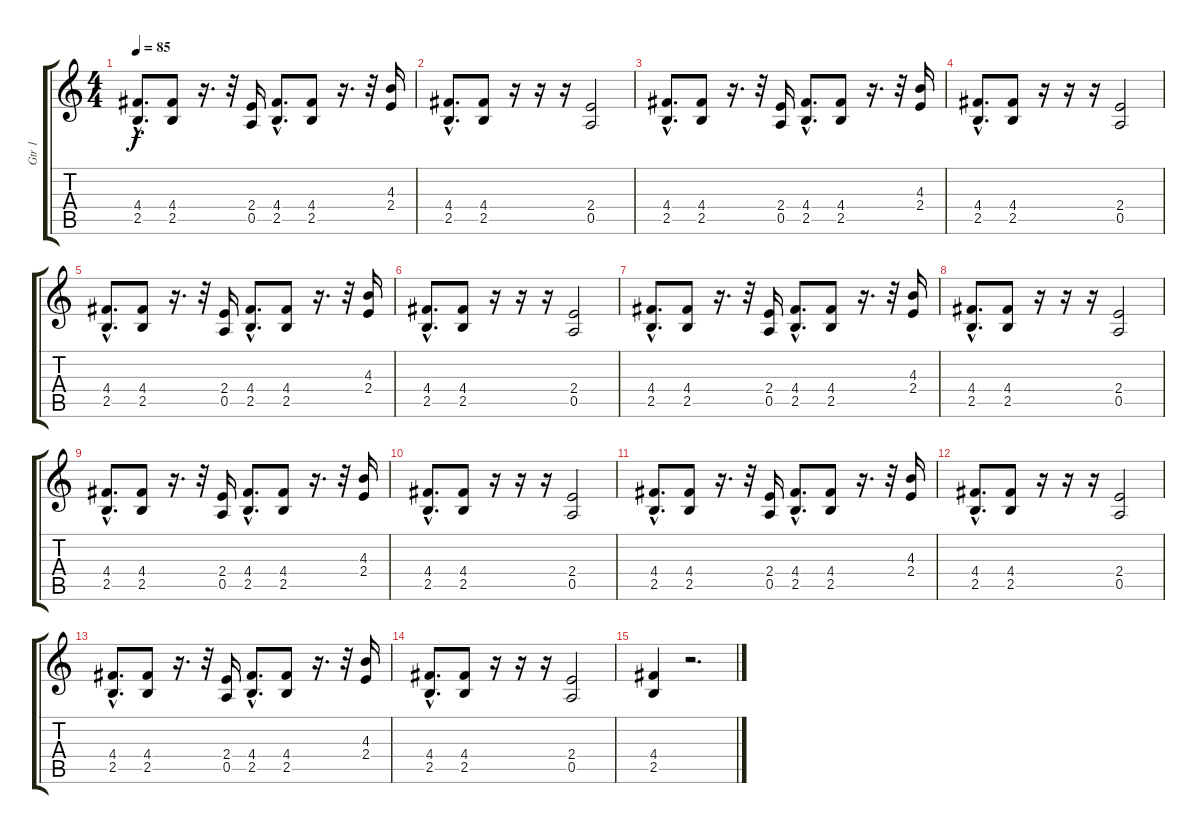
\track ("Gtr 1" "Gtr 1") {instrument overdrivenguitar}
\staff {score tabs}
\tuning (E4 B3 G3 D3 A2 E2) {hide}
\ts (4 4)
\tempo 85
\clef g2
\ks c
(4.4{hac} 2.5{hac}).8{d dy f} (4.4 2.5).8 r.16{d} r.32 (2.4 0.5).16 (4.4{hac} 2.5{hac}).8{d} (4.4 2.5).8 r.16{d} r.32 (4.3 2.4).16 |
(4.4{hac} 2.5{hac}).8{d} (4.4 2.5).8 r.16 r.16 r.16 (2.4 0.5).2 |
(4.4{hac} 2.5{hac}).8{d} (4.4 2.5).8 r.16{d} r.32 (2.4 0.5).16 (4.4{hac} 2.5{hac}).8{d} (4.4 2.5).8 r.16{d} r.32 (4.3 2.4).16 |
(4.4{hac} 2.5{hac}).8{d} (4.4 2.5).8 r.16 r.16 r.16 (2.4 0.5).2 |
(4.4{hac} 2.5{hac}).8{d} (4.4 2.5).8 r.16{d} r.32 (2.4 0.5).16 (4.4{hac} 2.5{hac}).8{d} (4.4 2.5).8 r.16{d} r.32 (4.3 2.4).16 |
(4.4{hac} 2.5{hac}).8{d} (4.4 2.5).8 r.16 r.16 r.16 (2.4 0.5).2 |
(4.4{hac} 2.5{hac}).8{d} (4.4 2.5).8 r.16{d} r.32 (2.4 0.5).16 (4.4{hac} 2.5{hac}).8{d} (4.4 2.5).8 r.16{d} r.32 (4.3 2.4).16 |
(4.4{hac} 2.5{hac}).8{d} (4.4 2.5).8 r.16 r.16 r.16 (2.4 0.5).2 |
(4.4{hac} 2.5{hac}).8{d} (4.4 2.5).8 r.16{d} r.32 (2.4 0.5).16 (4.4{hac} 2.5{hac}).8{d} (4.4 2.5).8 r.16{d} r.32 (4.3 2.4).16 |
(4.4{hac} 2.5{hac}).8{d} (4.4 2.5).8 r.16 r.16 r.16 (2.4 0.5).2 |
(4.4{hac} 2.5{hac}).8{d} (4.4 2.5).8 r.16{d} r.32 (2.4 0.5).16 (4.4{hac} 2.5{hac}).8{d} (4.4 2.5).8 r.16{d} r.32 (4.3 2.4).16 |
(4.4{hac} 2.5{hac}).8{d} (4.4 2.5).8 r.16 r.16 r.16 (2.4 0.5).2 |
(4.4{hac} 2.5{hac}).8{d} (4.4 2.5).8 r.16{d} r.32 (2.4 0.5).16 (4.4{hac} 2.5{hac}).8{d} (4.4 2.5).8 r.16{d} r.32 (4.3 2.4).16 |
(4.4{hac} 2.5{hac}).8{d} (4.4 2.5).8 r.16 r.16 r.16 (2.4 0.5).2 |
(4.4 2.5).4 r.2{d}
